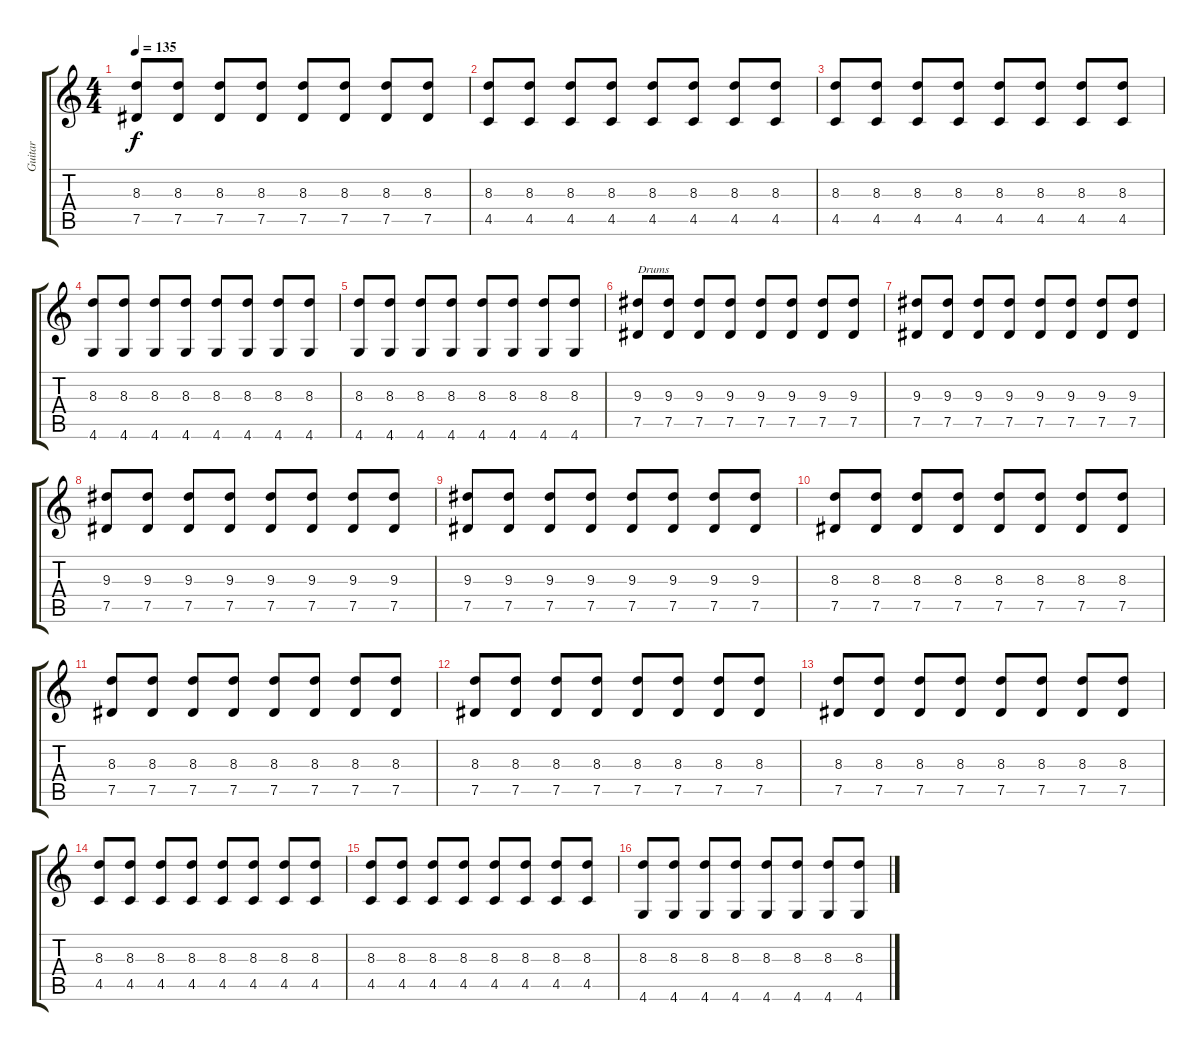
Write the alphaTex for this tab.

\track ("Guitar" "Guitar") {instrument electricguitarjazz}
\staff {score tabs}
\tuning (Eb4 Bb3 Gb3 Db3 Ab2 Eb2) {hide}
\ts (4 4)
\tempo 135
\clef g2
\ks c
(8.3 7.5).8{dy f} (8.3 7.5).8 (8.3 7.5).8 (8.3 7.5).8 (8.3 7.5).8 (8.3 7.5).8 (8.3 7.5).8 (8.3 7.5).8 |
(8.3 4.5).8 (8.3 4.5).8 (8.3 4.5).8 (8.3 4.5).8 (8.3 4.5).8 (8.3 4.5).8 (8.3 4.5).8 (8.3 4.5).8 |
(8.3 4.5).8 (8.3 4.5).8 (8.3 4.5).8 (8.3 4.5).8 (8.3 4.5).8 (8.3 4.5).8 (8.3 4.5).8 (8.3 4.5).8 |
(8.3 4.6).8 (8.3 4.6).8 (8.3 4.6).8 (8.3 4.6).8 (8.3 4.6).8 (8.3 4.6).8 (8.3 4.6).8 (8.3 4.6).8 |
(8.3 4.6).8 (8.3 4.6).8 (8.3 4.6).8 (8.3 4.6).8 (8.3 4.6).8 (8.3 4.6).8 (8.3 4.6).8 (8.3 4.6).8 |
(9.3 7.5).8{txt "Drums"} (9.3 7.5).8 (9.3 7.5).8 (9.3 7.5).8 (9.3 7.5).8 (9.3 7.5).8 (9.3 7.5).8 (9.3 7.5).8 |
(9.3 7.5).8 (9.3 7.5).8 (9.3 7.5).8 (9.3 7.5).8 (9.3 7.5).8 (9.3 7.5).8 (9.3 7.5).8 (9.3 7.5).8 |
(9.3 7.5).8 (9.3 7.5).8 (9.3 7.5).8 (9.3 7.5).8 (9.3 7.5).8 (9.3 7.5).8 (9.3 7.5).8 (9.3 7.5).8 |
(9.3 7.5).8 (9.3 7.5).8 (9.3 7.5).8 (9.3 7.5).8 (9.3 7.5).8 (9.3 7.5).8 (9.3 7.5).8 (9.3 7.5).8 |
(8.3 7.5).8 (8.3 7.5).8 (8.3 7.5).8 (8.3 7.5).8 (8.3 7.5).8 (8.3 7.5).8 (8.3 7.5).8 (8.3 7.5).8 |
(8.3 7.5).8 (8.3 7.5).8 (8.3 7.5).8 (8.3 7.5).8 (8.3 7.5).8 (8.3 7.5).8 (8.3 7.5).8 (8.3 7.5).8 |
(8.3 7.5).8 (8.3 7.5).8 (8.3 7.5).8 (8.3 7.5).8 (8.3 7.5).8 (8.3 7.5).8 (8.3 7.5).8 (8.3 7.5).8 |
(8.3 7.5).8 (8.3 7.5).8 (8.3 7.5).8 (8.3 7.5).8 (8.3 7.5).8 (8.3 7.5).8 (8.3 7.5).8 (8.3 7.5).8 |
(8.3 4.5).8 (8.3 4.5).8 (8.3 4.5).8 (8.3 4.5).8 (8.3 4.5).8 (8.3 4.5).8 (8.3 4.5).8 (8.3 4.5).8 |
(8.3 4.5).8 (8.3 4.5).8 (8.3 4.5).8 (8.3 4.5).8 (8.3 4.5).8 (8.3 4.5).8 (8.3 4.5).8 (8.3 4.5).8 |
(8.3 4.6).8 (8.3 4.6).8 (8.3 4.6).8 (8.3 4.6).8 (8.3 4.6).8 (8.3 4.6).8 (8.3 4.6).8 (8.3 4.6).8
